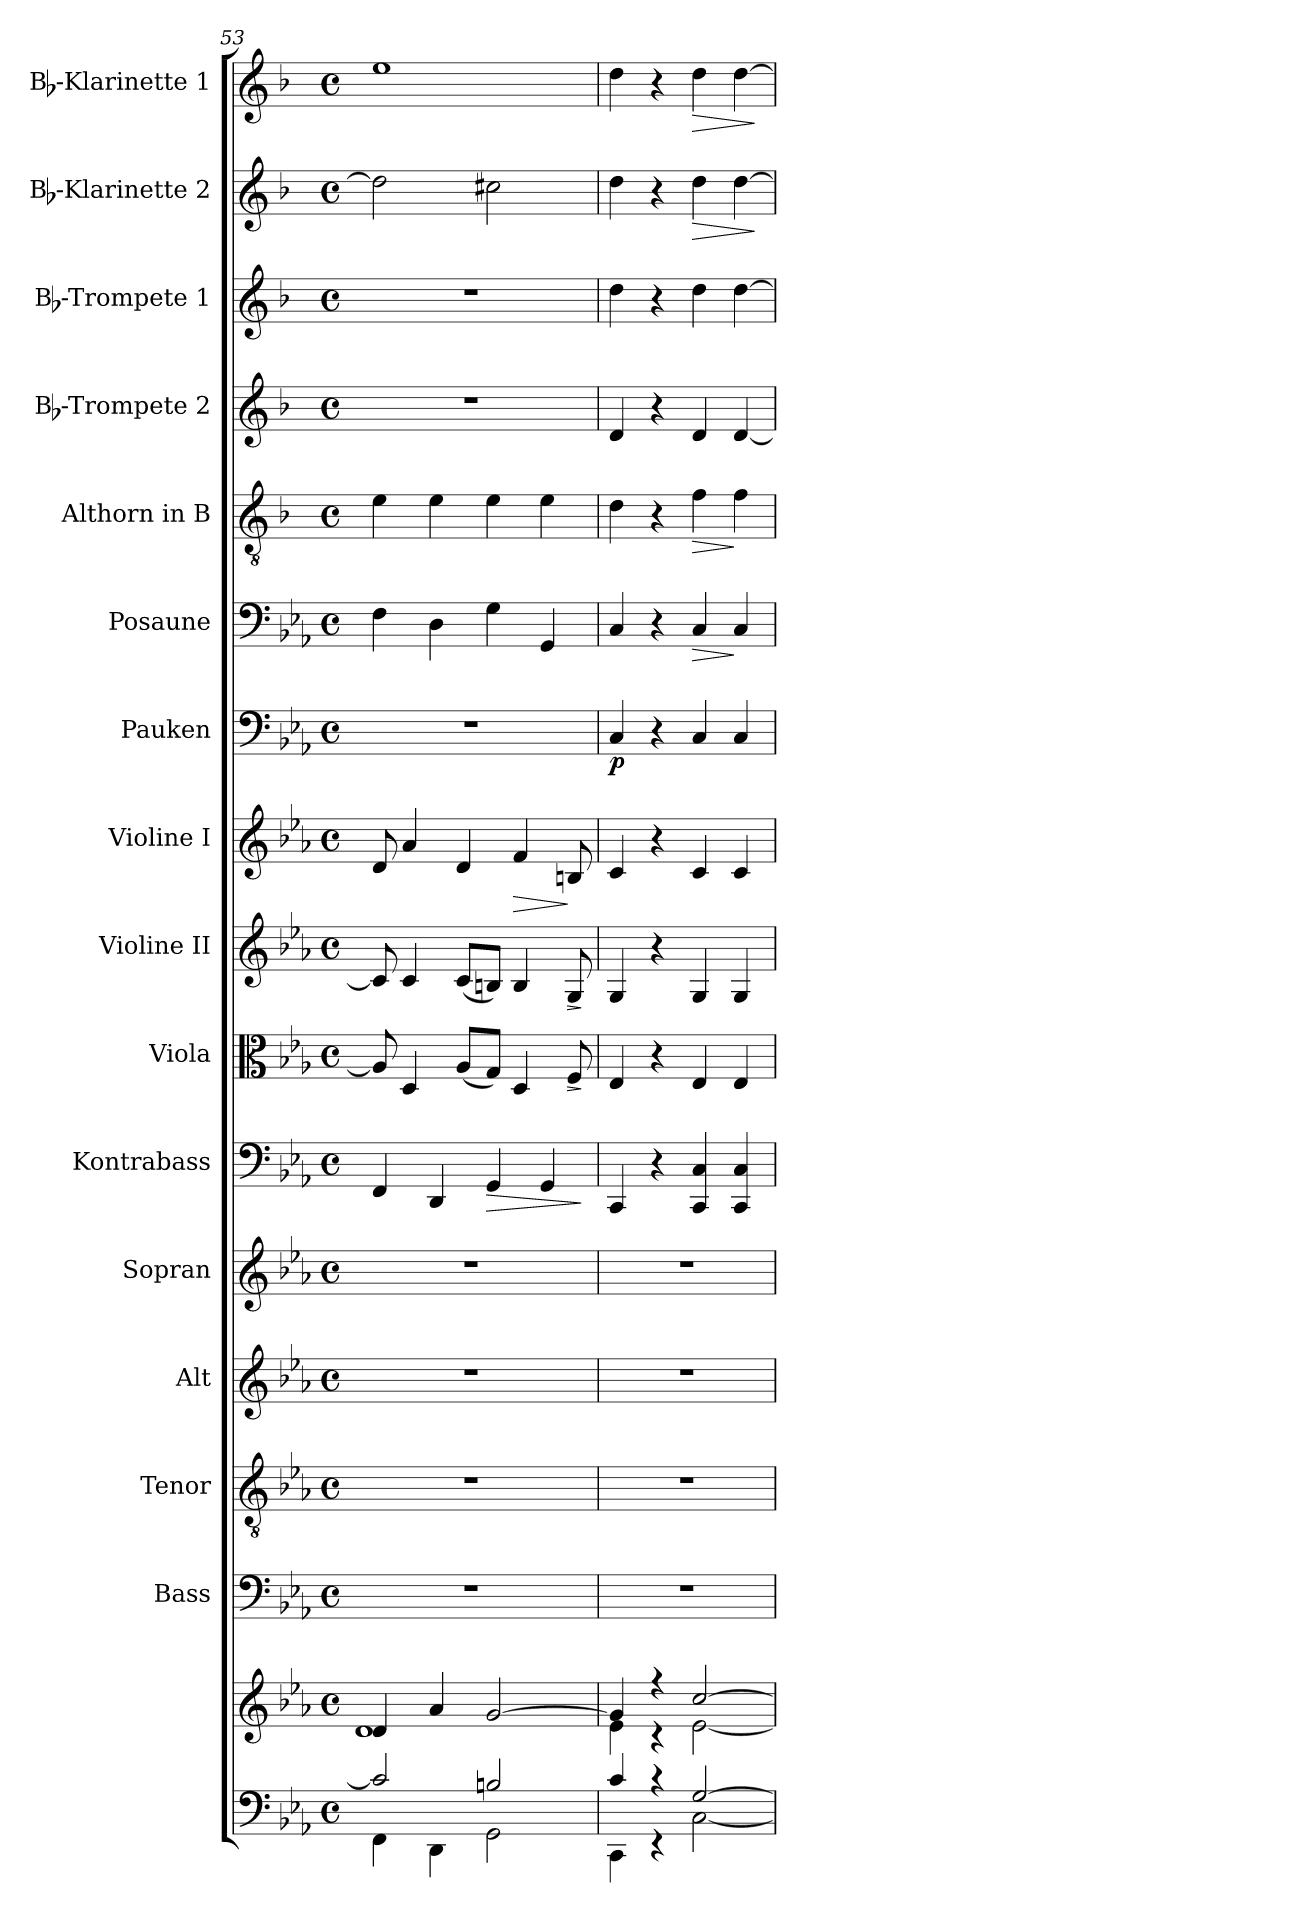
**kern	**kern	**kern	**kern	**kern	**kern	**kern	**dynam	**kern	**dynam	**kern	**dynam	**kern	**dynam	**kern	**dynam	**kern	**dynam	**kern	**dynam	**kern	**kern	**kern	**dynam	**kern	**dynam
*part16	*part16	*part15	*part14	*part13	*part12	*part11	*part11	*part10	*part10	*part9	*part9	*part8	*part8	*part7	*part7	*part6	*part6	*part5	*part5	*part4	*part3	*part2	*part2	*part1	*part1
*staff17	*staff16	*staff15	*staff14	*staff13	*staff12	*staff11	*staff11	*staff10	*staff10	*staff9	*staff9	*staff8	*staff8	*staff7	*staff7	*staff6	*staff6	*staff5	*staff5	*staff4	*staff3	*staff2	*staff2	*staff1	*staff1
*	*	*I"Bass	*I"Tenor	*I"Alt	*I"Sopran	*I"Kontrabass	*	*I"Viola	*	*I"Violine II	*	*I"Violine I	*	*I"Pauken	*	*I"Posaune	*	*I"Althorn in B	*	*I"Bb-Trompete 2	*I"Bb-Trompete 1	*I"Bb-Klarinette 2	*	*I"Bb-Klarinette 1	*
*	*	*I'B.	*I'T.	*I'A.	*I'S.	*I'Kb.	*	*I'Vla.	*	*I'Vl. II	*	*I'Vl. I	*	*I'Pk.	*	*I'Pos.	*	*	*	*I'Bb Trp. 2	*I'Bb Trp. 1	*I'Bb Kl. 2	*	*I'Bb Kl. 1	*
*clefF4	*clefG2	*clefF4	*clefGv2	*clefG2	*clefG2	*clefF4	*	*clefC3	*	*clefG2	*	*clefG2	*	*clefF4	*	*clefF4	*	*clefGv2	*	*clefG2	*clefG2	*clefG2	*	*clefG2	*
*	*	*	*	*	*	*ITrd7c12	*	*	*	*	*	*	*	*	*	*	*	*ITrd1c2	*	*ITrd1c2	*ITrd1c2	*ITrd1c2	*	*ITrd1c2	*
*k[b-e-a-]	*k[b-e-a-]	*k[b-e-a-]	*k[b-e-a-]	*k[b-e-a-]	*k[b-e-a-]	*k[b-e-a-]	*	*k[b-e-a-]	*	*k[b-e-a-]	*	*k[b-e-a-]	*	*k[b-e-a-]	*	*k[b-e-a-]	*	*k[b-e-a-]	*	*k[b-e-a-]	*k[b-e-a-]	*k[b-e-a-]	*	*k[b-e-a-]	*
*E-:	*E-:	*E-:	*E-:	*E-:	*E-:	*E-:	*	*E-:	*	*E-:	*	*E-:	*	*E-:	*	*E-:	*	*E-:	*	*E-:	*E-:	*E-:	*	*E-:	*
*M4/4	*M4/4	*M4/4	*M4/4	*M4/4	*M4/4	*M4/4	*	*M4/4	*	*M4/4	*	*M4/4	*	*M4/4	*	*M4/4	*	*M4/4	*	*M4/4	*M4/4	*M4/4	*	*M4/4	*
*met(c)	*met(c)	*met(c)	*met(c)	*met(c)	*met(c)	*met(c)	*	*met(c)	*	*met(c)	*	*met(c)	*	*met(c)	*	*met(c)	*	*met(c)	*	*met(c)	*met(c)	*met(c)	*	*met(c)	*
=53	=53	=53	=53	=53	=53	=53	=53	=53	=53	=53	=53	=53	=53	=53	=53	=53	=53	=53	=53	=53	=53	=53	=53	=53	=53
*^	*^	*	*	*	*	*	*	*	*	*	*	*	*	*	*	*	*	*	*	*	*	*	*	*	*
2c/]	4FF\	4d/	1d	1r	1r	1r	1r	4FFF/	.	8A-/]	.	8c/]	.	8d/	.	1r	.	4F\	.	4d\	.	1r	1r	2cc\]	.	1dd	.
.	.	.	.	.	.	.	.	.	.	4D/	.	4c/	.	4a-/	.	.	.	.	.	.	.	.	.	.	.	.	.
.	4DD\	4a-/	.	.	.	.	.	4DDD/	.	.	.	.	.	.	.	.	.	4D\	.	4d\	.	.	.	.	.	.	.
.	.	.	.	.	.	.	.	.	.	(<8A-/L	.	(<8c/L	.	4d/	.	.	.	.	.	.	.	.	.	.	.	.	.
!	!	!	!	!	!	!	!	!	!LO:HP:b	!	!	!	!	!	!	!	!	!	!	!	!	!	!	!	!	!	!
2Bn/	2GG\	[>2g/	.	.	.	.	.	4GGG/	>	8G/J)	.	8Bn/J)	.	.	.	.	.	4G\	.	4d\	.	.	.	2bn\	.	.	.
!	!	!	!	!	!	!	!	!	!	!	!	!	!	!	!LO:HP:b	!	!	!	!	!	!	!	!	!	!	!	!
.	.	.	.	.	.	.	.	.	.	4D/	.	4B/	.	4f/	>	.	.	.	.	.	.	.	.	.	.	.	.
.	.	.	.	.	.	.	.	4GGG/	.	.	.	.	.	.	.	.	.	4GG/	.	4d\	.	.	.	.	.	.	.
!	!	!	!	!	!	!	!	!	!	!	!LO:HP:b	!	!LO:HP:b	!	!	!	!	!	!	!	!	!	!	!	!	!	!
.	.	.	.	.	.	.	.	.	.	8F/	>	8G/	>	8Bn/	]	.	.	.	.	.	.	.	.	.	.	.	.
*v	*v	*	*	*	*	*	*	*	*	*	*	*	*	*	*	*	*	*	*	*	*	*	*	*	*	*	*
*	*v	*v	*	*	*	*	*	*	*	*	*	*	*	*	*	*	*	*	*	*	*	*	*	*	*	*
.	.	.	.	.	.	.	]	.	]	.	]	.	.	.	.	.	.	.	.	.	.	.	.	.	.
=54	=54	=54	=54	=54	=54	=54	=54	=54	=54	=54	=54	=54	=54	=54	=54	=54	=54	=54	=54	=54	=54	=54	=54	=54	=54
*^	*^	*	*	*	*	*	*	*	*	*	*	*	*	*	*	*	*	*	*	*	*	*	*	*	*
!	!	!	!	!	!	!	!	!	!	!	!	!	!	!	!	!	!LO:DY:b	!	!	!	!	!	!	!	!	!	!
4c/	4CC\	4g/]	4e-\	1r	1r	1r	1r	4CCC/	.	4E-/	.	4G/	.	4c/	.	4C/	p	4C/	.	4c\	.	4c/	4cc\	4cc\	.	4cc\	.
4r	4r	4r	4r	.	.	.	.	4r	.	4r	.	4r	.	4r	.	4r	.	4r	.	4r	.	4r	4r	4r	.	4r	.
!	!	!	!	!	!	!	!	!	!	!	!	!	!	!	!	!	!	!	!LO:HP:b	!	!LO:HP:b	!	!	!	!LO:HP:b	!	!LO:HP:b
[>2G/	[<2C\	[>2cc/	[<2e-\	.	.	.	.	4CCC/ 4CC/	.	4E-/	.	4G/	.	4c/	.	4C/	.	4C/	>	4e-\	>	4c/	4cc\	4cc\	>	4cc\	>
.	.	.	.	.	.	.	.	4CCC/ 4CC/	.	4E-/	.	4G/	.	4c/	.	4C/	.	4C/	]	4e-\	]	[4c/	[4cc\	[4cc\	.	[4cc\	.
*v	*v	*	*	*	*	*	*	*	*	*	*	*	*	*	*	*	*	*	*	*	*	*	*	*	*	*	*
*	*v	*v	*	*	*	*	*	*	*	*	*	*	*	*	*	*	*	*	*	*	*	*	*	*	*	*
.	.	.	.	.	.	.	.	.	.	.	.	.	.	.	.	.	.	.	.	.	.	.	]	.	]
=	=	=	=	=	=	=	=	=	=	=	=	=	=	=	=	=	=	=	=	=	=	=	=	=	=
*-	*-	*-	*-	*-	*-	*-	*-	*-	*-	*-	*-	*-	*-	*-	*-	*-	*-	*-	*-	*-	*-	*-	*-	*-	*-
